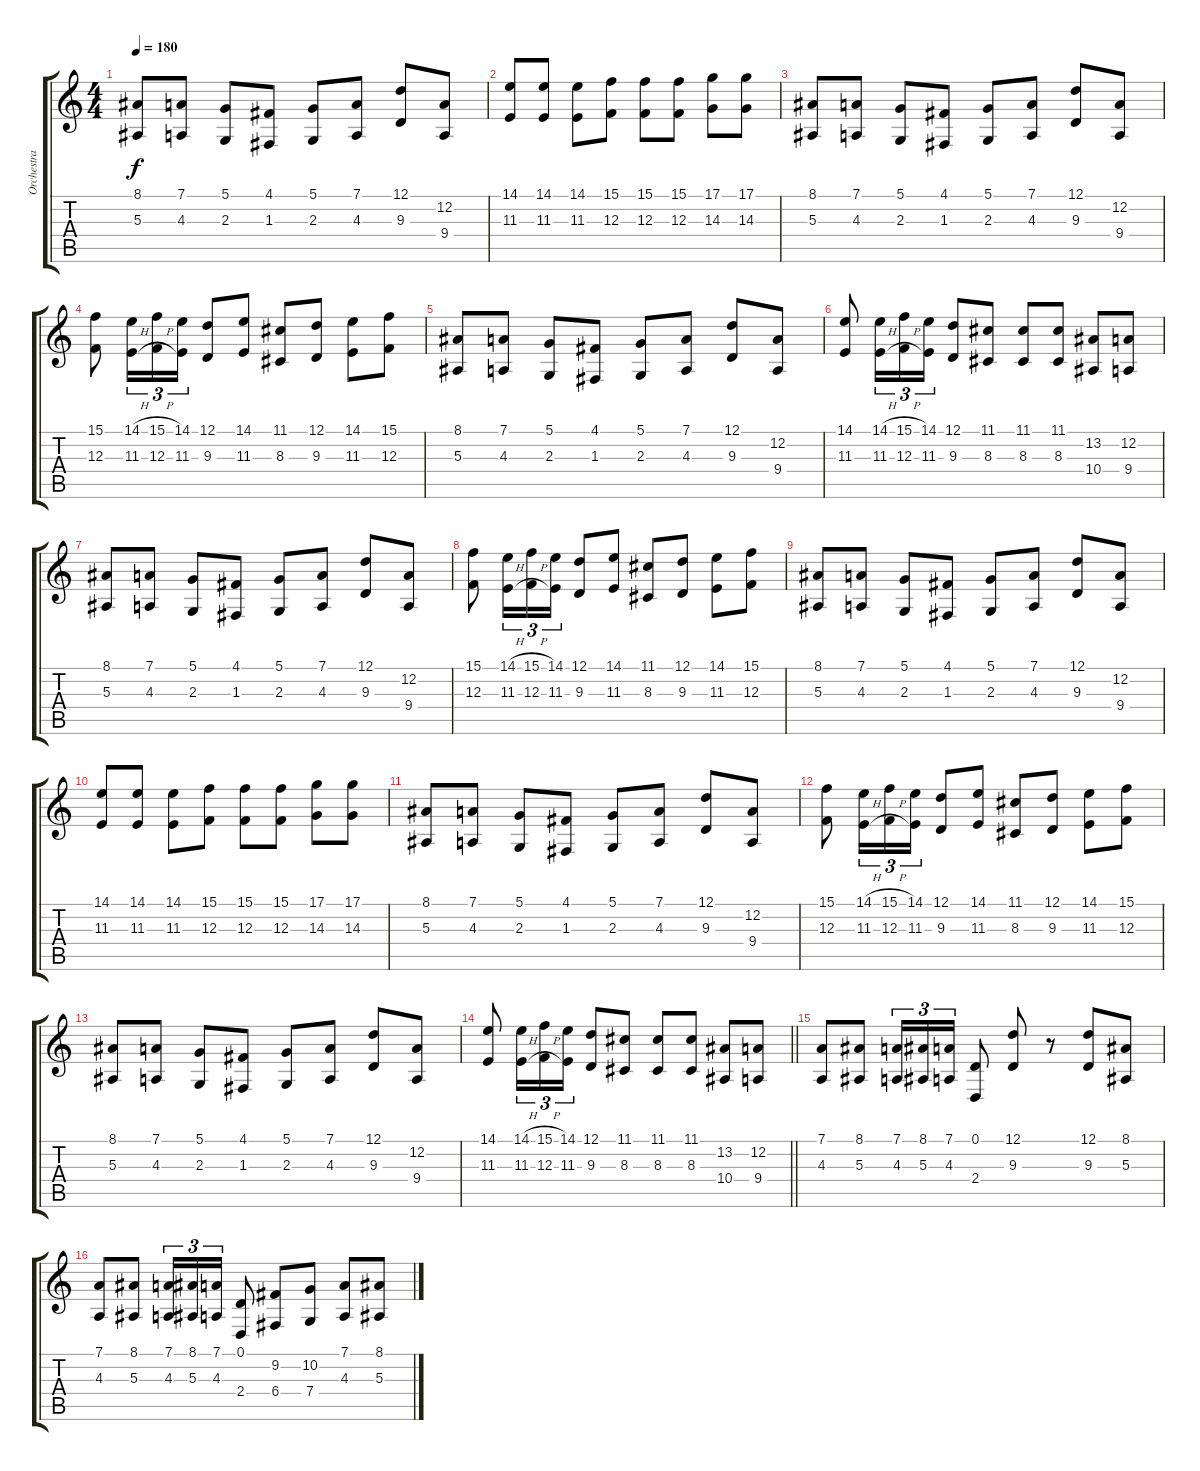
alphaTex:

\track ("Orchestra" "Orchestra") {instrument stringensemble1}
\staff {score tabs}
\tuning (D4 A3 F3 C3 G2 D2) {hide}
\ts (4 4)
\tempo 180
\clef g2
\ks c
(8.1 5.3).8{dy f} (7.1 4.3).8 (5.1 2.3).8 (4.1 1.3).8 (5.1 2.3).8 (7.1 4.3).8 (12.1 9.3).8 (12.2 9.4).8 |
(14.1 11.3).8 (14.1 11.3).8 (14.1 11.3).8 (15.1 12.3).8 (15.1 12.3).8 (15.1 12.3).8 (17.1 14.3).8 (17.1 14.3).8 |
(8.1 5.3).8 (7.1 4.3).8 (5.1 2.3).8 (4.1 1.3).8 (5.1 2.3).8 (7.1 4.3).8 (12.1 9.3).8 (12.2 9.4).8 |
(15.1 12.3).8 (14.1{h} 11.3{h}).16{tu (3 2)} (15.1{h} 12.3{h}).16{tu (3 2)} (14.1 11.3).16{tu (3 2)} (12.1 9.3).8 (14.1 11.3).8 (11.1 8.3).8 (12.1 9.3).8 (14.1 11.3).8 (15.1 12.3).8 |
(8.1 5.3).8 (7.1 4.3).8 (5.1 2.3).8 (4.1 1.3).8 (5.1 2.3).8 (7.1 4.3).8 (12.1 9.3).8 (12.2 9.4).8 |
(14.1 11.3).8 (14.1{h} 11.3{h}).16{tu (3 2)} (15.1{h} 12.3{h}).16{tu (3 2)} (14.1 11.3).16{tu (3 2)} (12.1 9.3).8 (11.1 8.3).8 (11.1 8.3).8 (11.1 8.3).8 (13.2 10.4).8 (12.2 9.4).8 |
(8.1 5.3).8 (7.1 4.3).8 (5.1 2.3).8 (4.1 1.3).8 (5.1 2.3).8 (7.1 4.3).8 (12.1 9.3).8 (12.2 9.4).8 |
(15.1 12.3).8 (14.1{h} 11.3{h}).16{tu (3 2)} (15.1{h} 12.3{h}).16{tu (3 2)} (14.1 11.3).16{tu (3 2)} (12.1 9.3).8 (14.1 11.3).8 (11.1 8.3).8 (12.1 9.3).8 (14.1 11.3).8 (15.1 12.3).8 |
(8.1 5.3).8 (7.1 4.3).8 (5.1 2.3).8 (4.1 1.3).8 (5.1 2.3).8 (7.1 4.3).8 (12.1 9.3).8 (12.2 9.4).8 |
(14.1 11.3).8 (14.1 11.3).8 (14.1 11.3).8 (15.1 12.3).8 (15.1 12.3).8 (15.1 12.3).8 (17.1 14.3).8 (17.1 14.3).8 |
(8.1 5.3).8 (7.1 4.3).8 (5.1 2.3).8 (4.1 1.3).8 (5.1 2.3).8 (7.1 4.3).8 (12.1 9.3).8 (12.2 9.4).8 |
(15.1 12.3).8 (14.1{h} 11.3{h}).16{tu (3 2)} (15.1{h} 12.3{h}).16{tu (3 2)} (14.1 11.3).16{tu (3 2)} (12.1 9.3).8 (14.1 11.3).8 (11.1 8.3).8 (12.1 9.3).8 (14.1 11.3).8 (15.1 12.3).8 |
(8.1 5.3).8 (7.1 4.3).8 (5.1 2.3).8 (4.1 1.3).8 (5.1 2.3).8 (7.1 4.3).8 (12.1 9.3).8 (12.2 9.4).8 |
\barLineRight lightlight
(14.1 11.3).8 (14.1{h} 11.3{h}).16{tu (3 2)} (15.1{h} 12.3{h}).16{tu (3 2)} (14.1 11.3).16{tu (3 2)} (12.1 9.3).8 (11.1 8.3).8 (11.1 8.3).8 (11.1 8.3).8 (13.2 10.4).8 (12.2 9.4).8 |
(7.1 4.3).8 (8.1 5.3).8 (7.1 4.3).16{tu (3 2)} (8.1 5.3).16{tu (3 2)} (7.1 4.3).16{tu (3 2)} (0.1 2.4).8 (12.1 9.3).8 r.8 (12.1 9.3).8 (8.1 5.3).8 |
(7.1 4.3).8 (8.1 5.3).8 (7.1 4.3).16{tu (3 2)} (8.1 5.3).16{tu (3 2)} (7.1 4.3).16{tu (3 2)} (0.1 2.4).8 (9.2 6.4).8 (10.2 7.4).8 (7.1 4.3).8 (8.1 5.3).8
